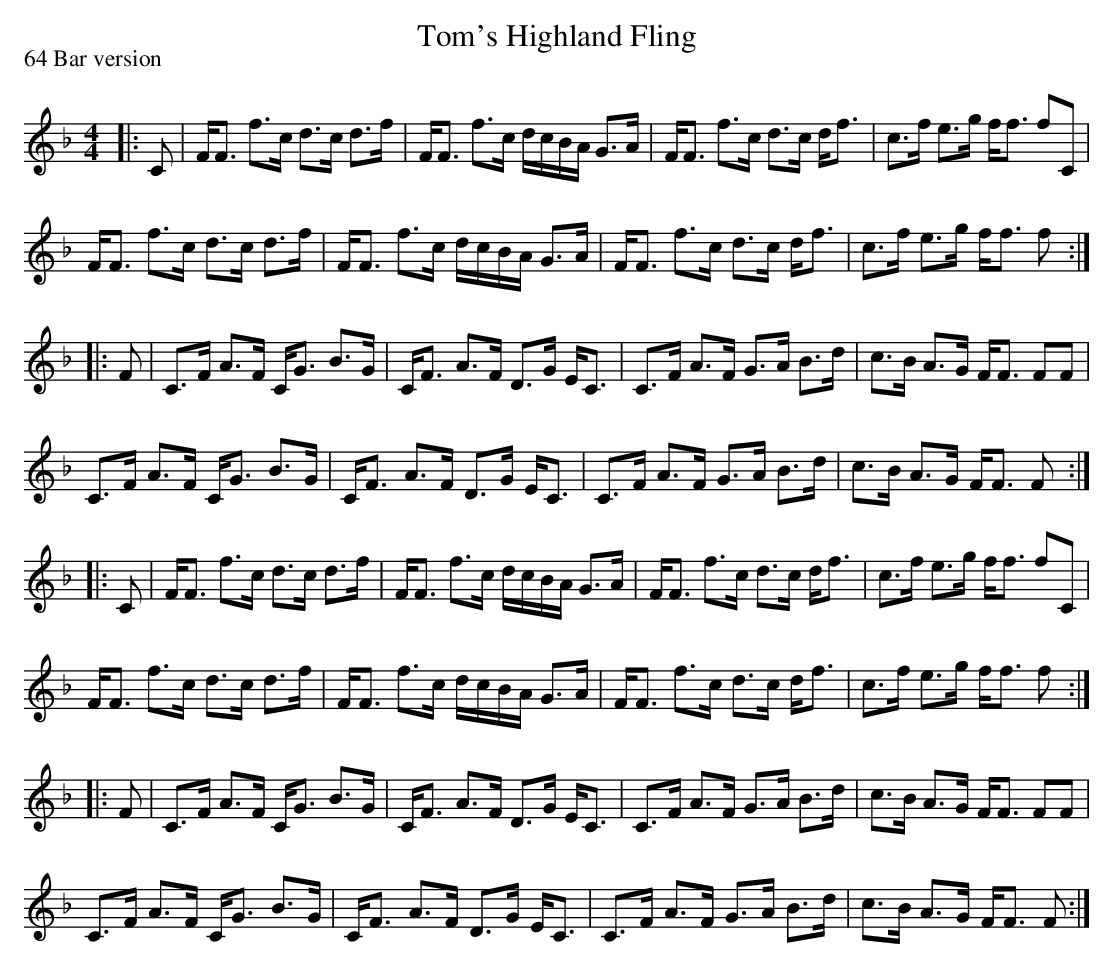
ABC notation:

X:1
T: Tom's Highland Fling
P:64 Bar version
Q: 128
K:F
M:4/4
L:1/16
|:C2|FF3 f3c d3c d3f|FF3 f3c dcBA G3A|FF3 f3c d3c df3|c3f e3g ff3 f2C2|
FF3 f3c d3c d3f|FF3 f3c dcBA G3A|FF3 f3c d3c df3|c3f e3g ff3 f2:|
|:F2|C3F A3F CG3 B3G|CF3 A3F D3G EC3|C3F A3F G3A B3d|c3B A3G FF3 F2F2|
C3F A3F CG3 B3G|CF3 A3F D3G EC3|C3F A3F G3A B3d|c3B A3G FF3 F2:|
|:C2|FF3 f3c d3c d3f|FF3 f3c dcBA G3A|FF3 f3c d3c df3|c3f e3g ff3 f2C2|
FF3 f3c d3c d3f|FF3 f3c dcBA G3A|FF3 f3c d3c df3|c3f e3g ff3 f2:|
|:F2|C3F A3F CG3 B3G|CF3 A3F D3G EC3|C3F A3F G3A B3d|c3B A3G FF3 F2F2|
C3F A3F CG3 B3G|CF3 A3F D3G EC3|C3F A3F G3A B3d|c3B A3G FF3 F2:|
